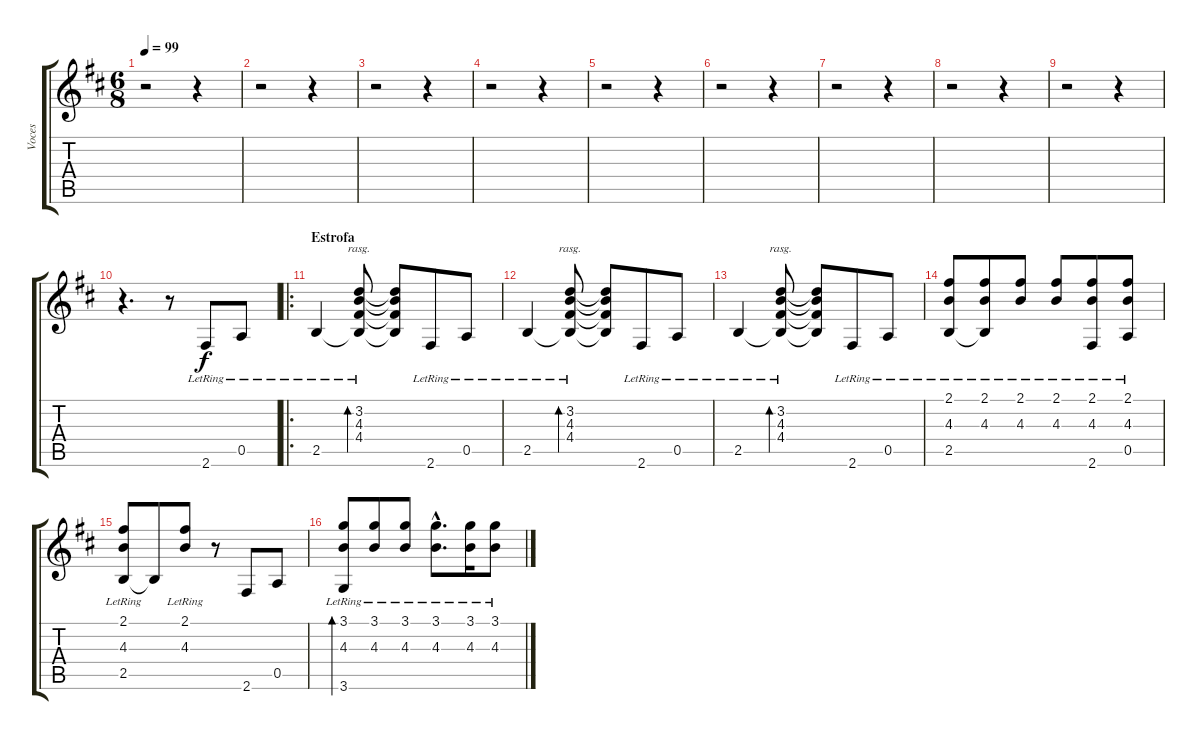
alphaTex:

\track ("Voces" "Voces") {instrument acousticguitarnylon}
\staff {score tabs}
\tuning (E4 B3 G3 D3 A2 E2) {hide}
\ts (6 8)
\tempo 99
\clef g2
\ks bminor
r.2{dy f instrument acousticguitarnylon} r.4 |
r.2 r.4 |
r.2 r.4 |
r.2 r.4 |
r.2 r.4 |
r.2 r.4 |
r.2 r.4 |
r.2 r.4 |
r.2 r.4 |
r.4{d} r.8 2.6{lr}.8 0.5{lr}.8 |
\ro
\section ("" "Estrofa")
2.5{lr}.4 (3.2{lr} 4.3{lr} 4.4{lr} 2.5{t}).8{bd 120 rasg ii} (3.2{t} 4.3{t} 4.4{t} 2.5{t}).8 2.6{lr}.8 0.5{lr}.8 |
2.5{lr}.4 (3.2{lr} 4.3{lr} 4.4{lr} 2.5{t}).8{bd 120 rasg ii} (3.2{t} 4.3{t} 4.4{t} 2.5{t}).8 2.6{lr}.8 0.5{lr}.8 |
2.5{lr}.4 (3.2{lr} 4.3{lr} 4.4{lr} 2.5{t}).8{bd 120 rasg ii} (3.2{t} 4.3{t} 4.4{t} 2.5{t}).8 2.6{lr}.8 0.5{lr}.8 |
(2.1{lr} 4.3 2.5{lr}).8 (2.1{lr} 4.3 2.5{t}).8 (2.1{lr} 4.3).8 (2.1{lr} 4.3).8 (2.1{lr} 4.3 2.6{lr}).8 (2.1{lr} 4.3 0.5{lr}).8 |
(2.1{lr} 4.3 2.5{lr}).8 2.5{t}.8 (2.1{lr} 4.3).8 r.8 2.6.8 0.5.8 |
(3.1{lr} 4.3{lr} 3.6).8{bd 60} (3.1{lr} 4.3).8 (3.1{lr} 4.3).8 (3.1{hac lr} 4.3{hac}).8{d} (3.1{lr} 4.3).16 (3.1{lr} 4.3).8
